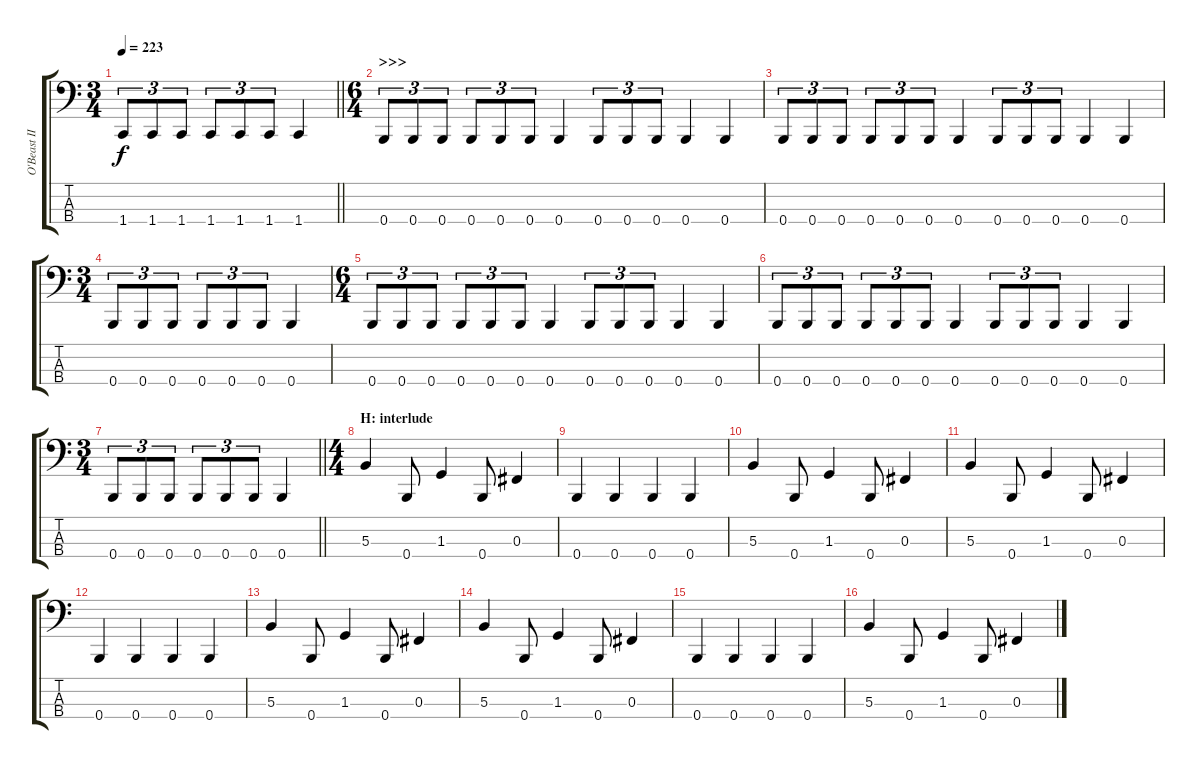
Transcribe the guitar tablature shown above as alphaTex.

\track ("O'Beast II" "O'Beast II") {instrument electricbassfinger}
\staff {score tabs}
\tuning (E2 B1 Gb1 B0) {hide}
\ts (3 4)
\tempo 223
\clef f4
\barLineRight lightlight
\ks c
1.4.8{tu (3 2) dy f} 1.4.8{tu (3 2)} 1.4.8{tu (3 2)} 1.4.8{tu (3 2)} 1.4.8{tu (3 2)} 1.4.8{tu (3 2)} 1.4.4 |
\ts (6 4)
\section ("" ">>>")
0.4.8{tu (3 2)} 0.4.8{tu (3 2)} 0.4.8{tu (3 2)} 0.4.8{tu (3 2)} 0.4.8{tu (3 2)} 0.4.8{tu (3 2)} 0.4.4 0.4.8{tu (3 2)} 0.4.8{tu (3 2)} 0.4.8{tu (3 2)} 0.4.4 0.4.4 |
0.4.8{tu (3 2)} 0.4.8{tu (3 2)} 0.4.8{tu (3 2)} 0.4.8{tu (3 2)} 0.4.8{tu (3 2)} 0.4.8{tu (3 2)} 0.4.4 0.4.8{tu (3 2)} 0.4.8{tu (3 2)} 0.4.8{tu (3 2)} 0.4.4 0.4.4 |
\ts (3 4)
0.4.8{tu (3 2)} 0.4.8{tu (3 2)} 0.4.8{tu (3 2)} 0.4.8{tu (3 2)} 0.4.8{tu (3 2)} 0.4.8{tu (3 2)} 0.4.4 |
\ts (6 4)
0.4.8{tu (3 2)} 0.4.8{tu (3 2)} 0.4.8{tu (3 2)} 0.4.8{tu (3 2)} 0.4.8{tu (3 2)} 0.4.8{tu (3 2)} 0.4.4 0.4.8{tu (3 2)} 0.4.8{tu (3 2)} 0.4.8{tu (3 2)} 0.4.4 0.4.4 |
0.4.8{tu (3 2)} 0.4.8{tu (3 2)} 0.4.8{tu (3 2)} 0.4.8{tu (3 2)} 0.4.8{tu (3 2)} 0.4.8{tu (3 2)} 0.4.4 0.4.8{tu (3 2)} 0.4.8{tu (3 2)} 0.4.8{tu (3 2)} 0.4.4 0.4.4 |
\ts (3 4)
\barLineRight lightlight
0.4.8{tu (3 2)} 0.4.8{tu (3 2)} 0.4.8{tu (3 2)} 0.4.8{tu (3 2)} 0.4.8{tu (3 2)} 0.4.8{tu (3 2)} 0.4.4 |
\ts (4 4)
\section ("" "H: interlude")
5.3.4 0.4.8 1.3.4 0.4.8 0.3.4 |
0.4.4 0.4.4 0.4.4 0.4.4 |
5.3.4 0.4.8 1.3.4 0.4.8 0.3.4 |
5.3.4 0.4.8 1.3.4 0.4.8 0.3.4 |
0.4.4 0.4.4 0.4.4 0.4.4 |
5.3.4 0.4.8 1.3.4 0.4.8 0.3.4 |
5.3.4 0.4.8 1.3.4 0.4.8 0.3.4 |
0.4.4 0.4.4 0.4.4 0.4.4 |
5.3.4 0.4.8 1.3.4 0.4.8 0.3.4
